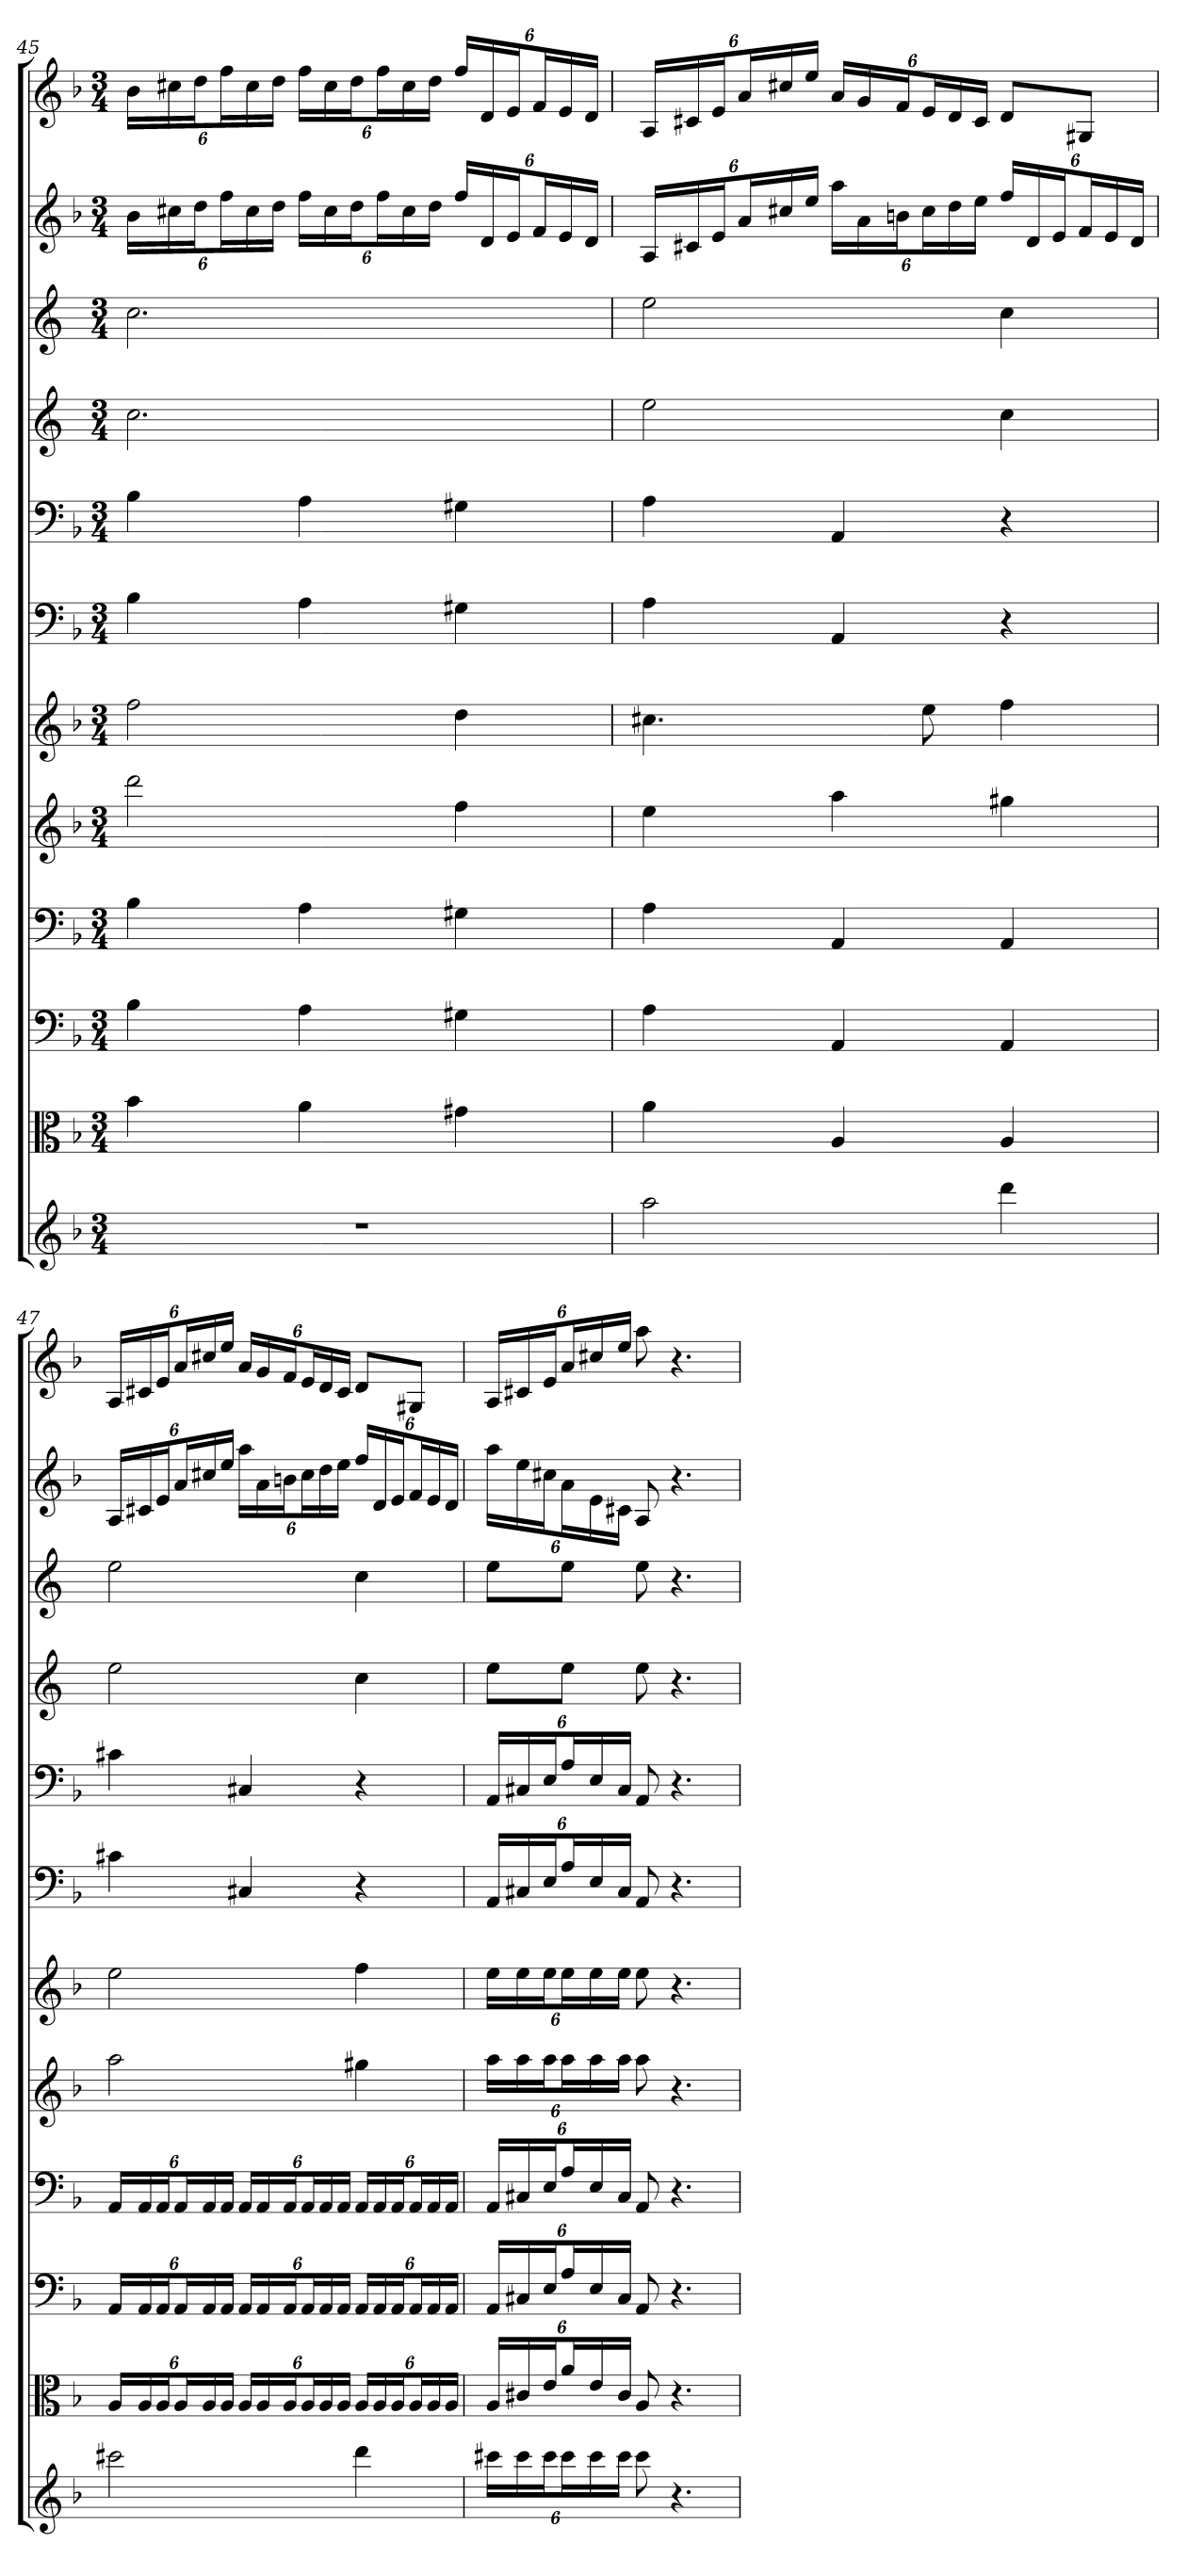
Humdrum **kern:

**kern	**kern	**kern	**kern	**kern	**kern	**kern	**kern	**kern	**kern	**kern	**kern
*part12	*part11	*part10	*part9	*part8	*part7	*part6	*part5	*part4	*part3	*part2	*part1
*staff12	*staff11	*staff10	*staff9	*staff8	*staff7	*staff6	*staff5	*staff4	*staff3	*staff2	*staff1
*	*clefC3	*clefF4	*clefF4	*	*	*clefF4	*clefF4	*	*	*	*
*k[b-]	*k[b-]	*k[b-]	*k[b-]	*k[b-]	*k[b-]	*k[b-]	*k[b-]	*k[]	*k[]	*k[b-]	*k[b-]
*F:	*F:	*F:	*F:	*F:	*F:	*F:	*F:	*	*	*F:	*F:
*M3/4	*M3/4	*M3/4	*M3/4	*M3/4	*M3/4	*M3/4	*M3/4	*M3/4	*M3/4	*M3/4	*M3/4
=45	=45	=45	=45	=45	=45	=45	=45	=45	=45	=45	=45
2.r	4b-	4B-	4B-	2ddd	2ff	4B-	4B-	2.cc	2.cc	24b-LL	24b-LL
.	.	.	.	.	.	.	.	.	.	24cc#X	24cc#X
.	.	.	.	.	.	.	.	.	.	24ddJ	24ddJ
.	.	.	.	.	.	.	.	.	.	24ffL	24ffL
.	.	.	.	.	.	.	.	.	.	24cc#	24cc#
.	.	.	.	.	.	.	.	.	.	24ddJJ	24ddJJ
.	4a	4A	4A	.	.	4A	4A	.	.	24ffLL	24ffLL
.	.	.	.	.	.	.	.	.	.	24cc#	24cc#
.	.	.	.	.	.	.	.	.	.	24ddJ	24ddJ
.	.	.	.	.	.	.	.	.	.	24ffL	24ffL
.	.	.	.	.	.	.	.	.	.	24cc#	24cc#
.	.	.	.	.	.	.	.	.	.	24ddJJ	24ddJJ
.	4g#X	4G#X	4G#X	4ff	4dd	4G#X	4G#X	.	.	24ffLL	24ffLL
.	.	.	.	.	.	.	.	.	.	24d	24d
.	.	.	.	.	.	.	.	.	.	24eJ	24eJ
.	.	.	.	.	.	.	.	.	.	24fL	24fL
.	.	.	.	.	.	.	.	.	.	24e	24e
.	.	.	.	.	.	.	.	.	.	24dJJ	24dJJ
=46	=46	=46	=46	=46	=46	=46	=46	=46	=46	=46	=46
2aa	4a	4A	4A	4ee	4.cc#X	4A	4A	2ee	2ee	24ALL	24ALL
.	.	.	.	.	.	.	.	.	.	24c#X	24c#X
.	.	.	.	.	.	.	.	.	.	24eJ	24eJ
.	.	.	.	.	.	.	.	.	.	24aL	24aL
.	.	.	.	.	.	.	.	.	.	24cc#X	24cc#X
.	.	.	.	.	.	.	.	.	.	24eeJJ	24eeJJ
.	4A	4AA	4AA	4aa	.	4AA	4AA	.	.	24aaLL	24aLL
.	.	.	.	.	.	.	.	.	.	24a	24g
.	.	.	.	.	.	.	.	.	.	24bnJ	24fJ
.	.	.	.	.	8ee	.	.	.	.	24cc#L	24eL
.	.	.	.	.	.	.	.	.	.	24dd	24d
.	.	.	.	.	.	.	.	.	.	24eeJJ	24c#JJ
4ddd	4A	4AA	4AA	4gg#X	4ff	4r	4r	4cc	4cc	24ffLL	8dL
.	.	.	.	.	.	.	.	.	.	24d	.
.	.	.	.	.	.	.	.	.	.	24eJ	.
.	.	.	.	.	.	.	.	.	.	24fL	8G#XJ
.	.	.	.	.	.	.	.	.	.	24e	.
.	.	.	.	.	.	.	.	.	.	24dJJ	.
=47	=47	=47	=47	=47	=47	=47	=47	=47	=47	=47	=47
2ccc#X	24A/LL	24AA/LL	24AA/LL	2aa	2ee	4c#X	4c#X	2ee	2ee	24ALL	24ALL
.	24A/	24AA/	24AA/	.	.	.	.	.	.	24c#X	24c#X
.	24A/J	24AA/J	24AA/J	.	.	.	.	.	.	24eJ	24eJ
.	24A/L	24AA/L	24AA/L	.	.	.	.	.	.	24aL	24aL
.	24A/	24AA/	24AA/	.	.	.	.	.	.	24cc#X	24cc#X
.	24A/JJ	24AA/JJ	24AA/JJ	.	.	.	.	.	.	24eeJJ	24eeJJ
.	24A/LL	24AA/LL	24AA/LL	.	.	4C#X	4C#X	.	.	24aaLL	24aLL
.	24A/	24AA/	24AA/	.	.	.	.	.	.	24a	24g
.	24A/J	24AA/J	24AA/J	.	.	.	.	.	.	24bnJ	24fJ
.	24A/L	24AA/L	24AA/L	.	.	.	.	.	.	24cc#L	24eL
.	24A/	24AA/	24AA/	.	.	.	.	.	.	24dd	24d
.	24A/JJ	24AA/JJ	24AA/JJ	.	.	.	.	.	.	24eeJJ	24c#JJ
4ddd	24A/LL	24AA/LL	24AA/LL	4gg#X	4ff	4r	4r	4cc	4cc	24ffLL	8dL
.	24A/	24AA/	24AA/	.	.	.	.	.	.	24d	.
.	24A/J	24AA/J	24AA/J	.	.	.	.	.	.	24eJ	.
.	24A/L	24AA/L	24AA/L	.	.	.	.	.	.	24fL	8G#XJ
.	24A/	24AA/	24AA/	.	.	.	.	.	.	24e	.
.	24A/JJ	24AA/JJ	24AA/JJ	.	.	.	.	.	.	24dJJ	.
=48	=48	=48	=48	=48	=48	=48	=48	=48	=48	=48	=48
24ccc#XLL	24A/LL	24AA/LL	24AA/LL	24aaLL	24eeLL	24AA/LL	24AA/LL	8eeL	8eeL	24aaLL	24ALL
24ccc#	24c#X/	24C#X/	24C#X/	24aa	24ee	24C#X/	24C#X/	.	.	24ee	24c#X
24ccc#J	24e/J	24E/J	24E/J	24aaJ	24eeJ	24E/J	24E/J	.	.	24cc#XJ	24eJ
24ccc#L	24a/L	24A/L	24A/L	24aaL	24eeL	24A/L	24A/L	8eeJ	8eeJ	24aL	24aL
24ccc#	24e/	24E/	24E/	24aa	24ee	24E/	24E/	.	.	24e	24cc#X
24ccc#JJ	24c#/JJ	24C#/JJ	24C#/JJ	24aaJJ	24eeJJ	24C#/JJ	24C#/JJ	.	.	24c#XJJ	24eeJJ
8ccc#	8A	8AA	8AA	8aa	8ee	8AA	8AA	8ee	8ee	8A	8aa
4.r	4.r	4.r	4.r	4.r	4.r	4.r	4.r	4.r	4.r	4.r	4.r
=	=	=	=	=	=	=	=	=	=	=	=
*-	*-	*-	*-	*-	*-	*-	*-	*-	*-	*-	*-
